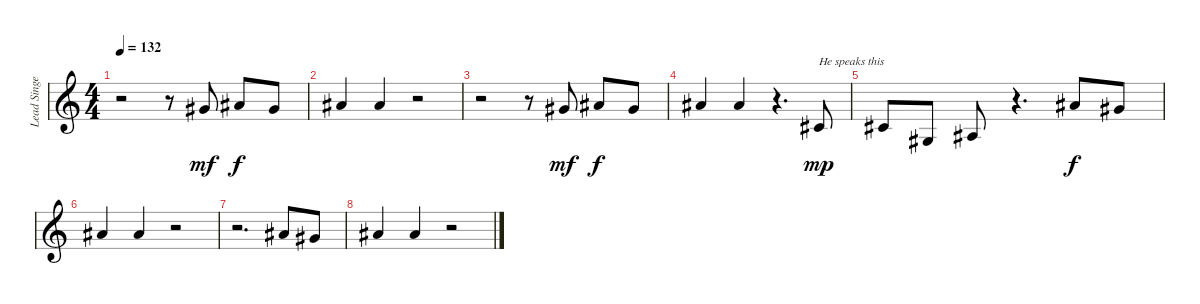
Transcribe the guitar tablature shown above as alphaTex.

\track ("Lead Singer (Bon Scott)" "Lead Singe") {instrument lead1square}
\staff {score}
\tuning (E4 B3 G3 D3 A2 E2) {hide}
\ts (4 4)
\tempo 132
\clef g2
\ks c
r.2{dy f} r.8 4.1.8{dy mf} 6.1.8{dy f} 4.1.8 |
6.1.4 6.1.4 r.2 |
r.2 r.8 4.1.8{dy mf} 6.1.8{dy f} 4.1.8 |
6.1.4 6.1.4 r.4{d} 2.2.8{txt "He speaks this" dy mp} |
2.2.8 1.3.8 3.3.8 r.4{d} 6.1.8{dy f} 4.1.8 |
6.1.4 6.1.4 r.2 |
r.2{d} 6.1.8 4.1.8 |
6.1.4 6.1.4 r.2
